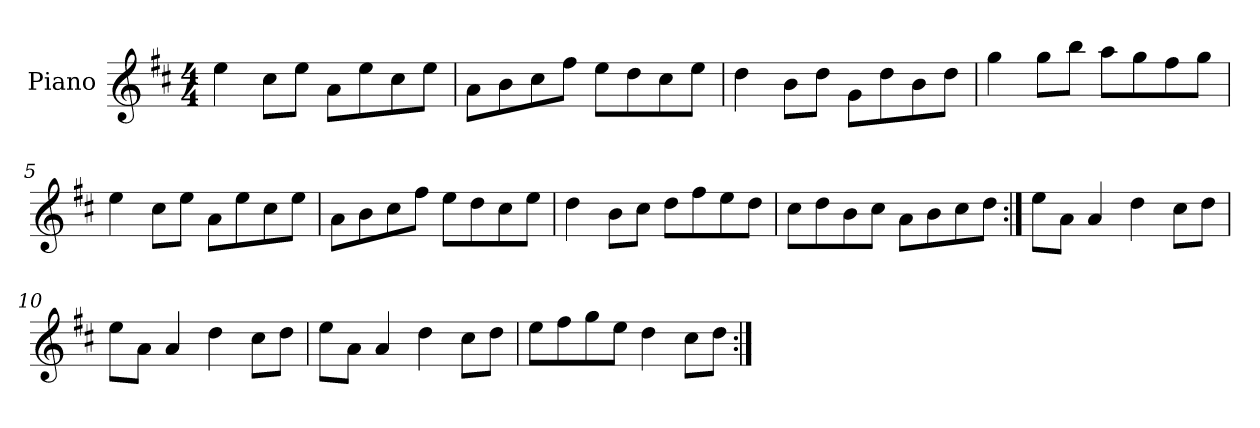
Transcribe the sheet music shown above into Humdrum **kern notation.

**kern
*part1
*staff1
*I"Piano
*I'Pno
*clefG2
*k[f#c#]
*D:
*M4/4
=1
4ee\
8cc#\L
8ee\J
8a\L
8ee\
8cc#\
8ee\J
=2
8a\L
8b\
8cc#\
8ff#\J
8ee\L
8dd\
8cc#\
8ee\J
=3
4dd\
8b\L
8dd\J
8g\L
8dd\
8b\
8dd\J
=4
4gg\
8gg\L
8bb\J
8aa\L
8gg\
8ff#\
8gg\J
!!LO:LB:g=z
=5
4ee\
8cc#\L
8ee\J
8a\L
8ee\
8cc#\
8ee\J
=6
8a\L
8b\
8cc#\
8ff#\J
8ee\L
8dd\
8cc#\
8ee\J
=7
4dd\
8b\L
8cc#\J
8dd\L
8ff#\
8ee\
8dd\J
=8
8cc#\L
8dd\
8b\
8cc#\J
8a\L
8b\
8cc#\
8dd\J
!!LO:LB:g=z
=9:|!
8ee\L
8a\J
4a/
4dd\
8cc#\L
8dd\J
=10
8ee\L
8a\J
4a/
4dd\
8cc#\L
8dd\J
=11
8ee\L
8a\J
4a/
4dd\
8cc#\L
8dd\J
=12
8ee\L
8ff#\
8gg\
8ee\J
4dd\
8cc#\L
8dd\J
=:|!
*-
